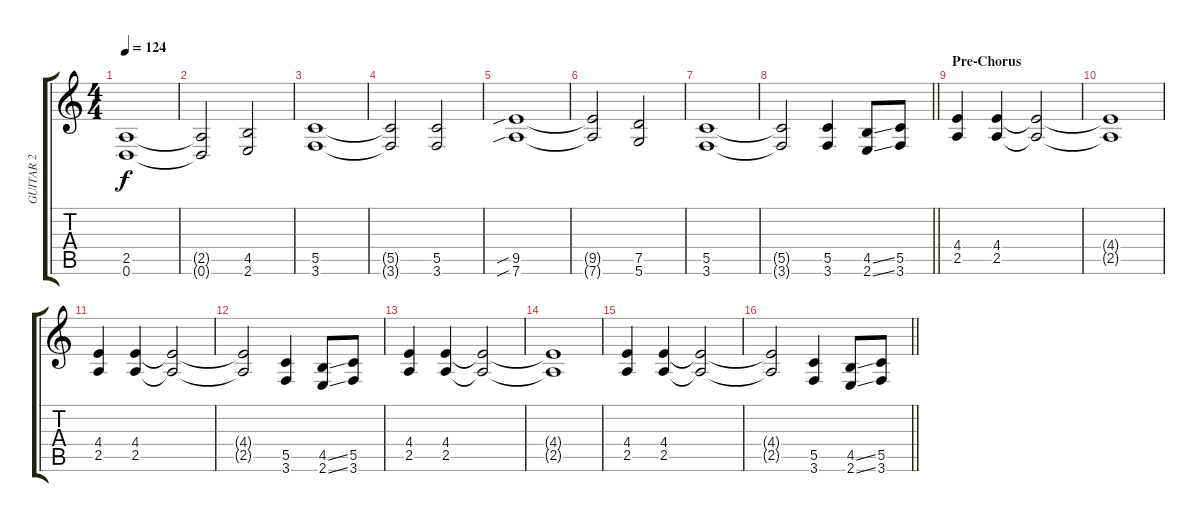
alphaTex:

\track ("GUITAR 2" "GUITAR 2") {instrument overdrivenguitar}
\staff {score tabs}
\tuning (D4 A3 F3 C3 G2 D2) {hide}
\ts (4 4)
\tempo 124
\clef g2
\ks c
(2.5 0.6).1{dy f} |
(2.5{t} 0.6{t}).2 (4.5 2.6).2 |
(5.5 3.6).1 |
(5.5{t} 3.6{t}).2 (5.5 3.6).2 |
(9.5{sib} 7.6{sib}).1 |
(9.5{t} 7.6{t}).2 (7.5 5.6).2 |
(5.5 3.6).1 |
\barLineRight lightlight
(5.5{t} 3.6{t}).2 (5.5 3.6).4 (4.5{ss} 2.6{ss}).8 (5.5 3.6).8 |
\section ("" "Pre-Chorus")
(4.4 2.5).4 (4.4 2.5).4 (4.4{t} 2.5{t}).2 |
(4.4{t} 2.5{t}).1 |
(4.4 2.5).4 (4.4 2.5).4 (4.4{t} 2.5{t}).2 |
(4.4{t} 2.5{t}).2 (5.5 3.6).4 (4.5{ss} 2.6{ss}).8 (5.5 3.6).8 |
(4.4 2.5).4 (4.4 2.5).4 (4.4{t} 2.5{t}).2 |
(4.4{t} 2.5{t}).1 |
(4.4 2.5).4 (4.4 2.5).4 (4.4{t} 2.5{t}).2 |
\barLineRight lightlight
(4.4{t} 2.5{t}).2 (5.5 3.6).4 (4.5{ss} 2.6{ss}).8 (5.5 3.6).8
